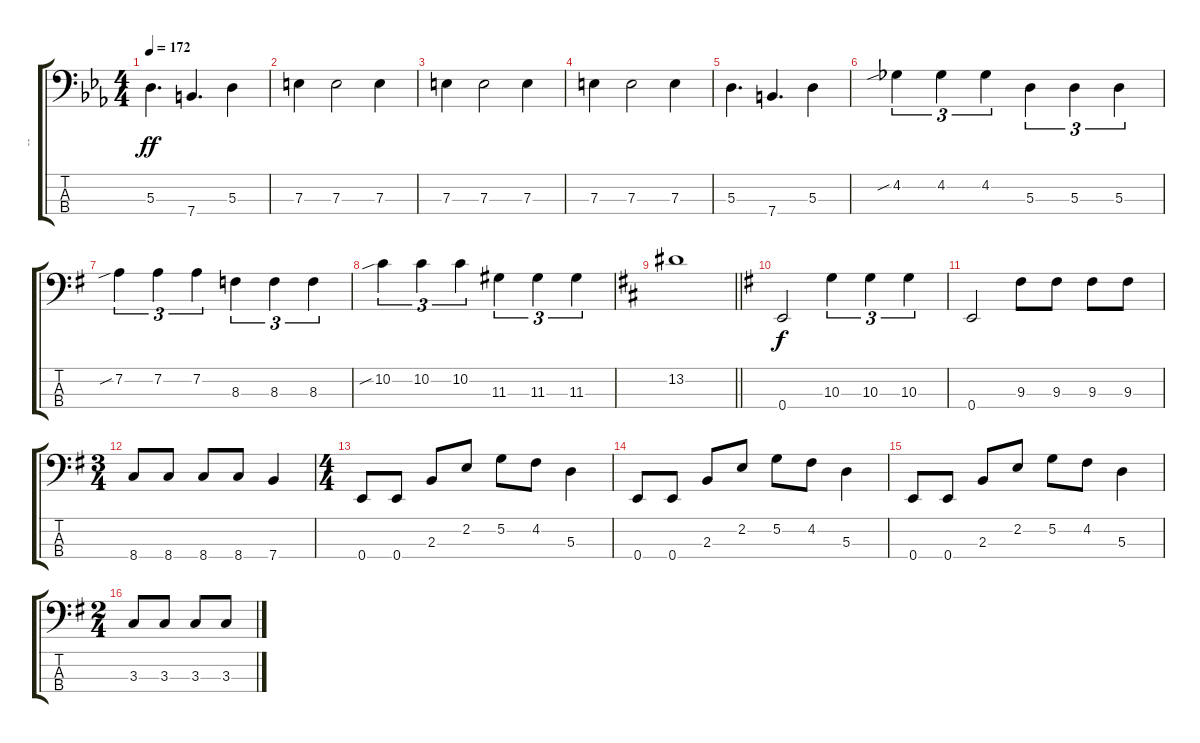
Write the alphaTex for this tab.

\track ("--" "--") {instrument fretlessbass}
\staff {score tabs}
\tuning (G2 D2 A1 E1) {hide}
\ts (4 4)
\tempo 172
\clef f4
\ks eb
5.3.4{d dy ff} 7.4.4{d} 5.3.4 |
7.3.4 7.3.2 7.3.4 |
7.3.4 7.3.2 7.3.4 |
7.3.4 7.3.2 7.3.4 |
5.3.4{d} 7.4.4{d} 5.3.4 |
4.2{sib}.4{tu (3 2)} 4.2.4{tu (3 2)} 4.2.4{tu (3 2)} 5.3.4{tu (3 2)} 5.3.4{tu (3 2)} 5.3.4{tu (3 2)} |
\ks g
7.2{sib}.4{tu (3 2)} 7.2.4{tu (3 2)} 7.2.4{tu (3 2)} 8.3.4{tu (3 2)} 8.3.4{tu (3 2)} 8.3.4{tu (3 2)} |
10.2{sib}.4{tu (3 2)} 10.2.4{tu (3 2)} 10.2.4{tu (3 2)} 11.3.4{tu (3 2)} 11.3.4{tu (3 2)} 11.3.4{tu (3 2)} |
\barLineRight lightlight
\ks d
13.2.1 |
\section ("" "")
\ks g
0.4.2{dy f} 10.3.4{tu (3 2)} 10.3.4{tu (3 2)} 10.3.4{tu (3 2)} |
0.4.2 9.3.8 9.3.8 9.3.8 9.3.8 |
\ts (3 4)
8.4.8 8.4.8 8.4.8 8.4.8 7.4.4 |
\ts (4 4)
0.4.8 0.4.8 2.3.8 2.2.8 5.2.8 4.2.8 5.3.4 |
0.4.8 0.4.8 2.3.8 2.2.8 5.2.8 4.2.8 5.3.4 |
0.4.8 0.4.8 2.3.8 2.2.8 5.2.8 4.2.8 5.3.4 |
\ts (2 4)
3.3.8 3.3.8 3.3.8 3.3.8
